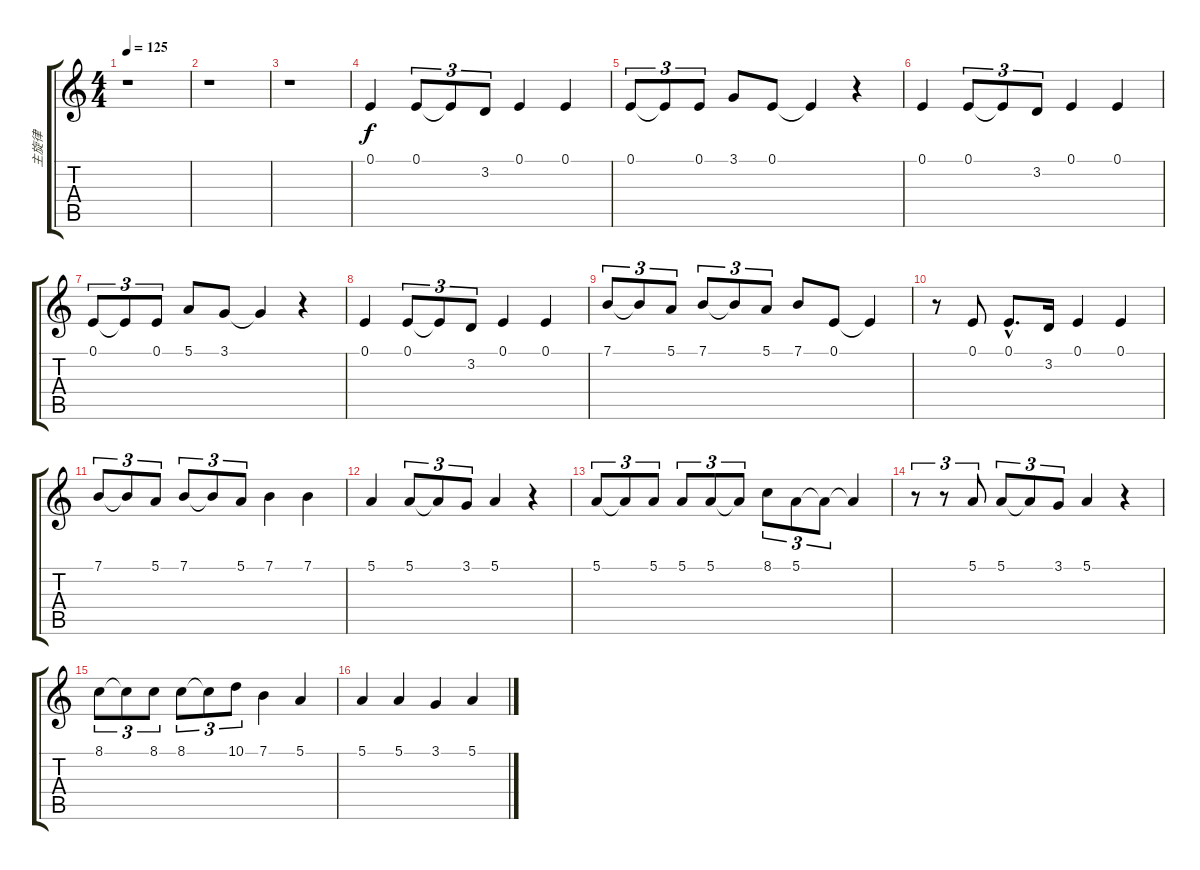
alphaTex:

\track ("主旋律" "主旋律") {instrument choiraahs}
\staff {score tabs}
\tuning (E4 B3 G3 D3 A2 E2) {hide}
\ts (4 4)
\tempo 125
\clef g2
\ks c
r.1{dy f} |
r.1 |
r.1 |
0.1.4 0.1.8{tu (3 2)} 0.1{t}.8{tu (3 2)} 3.2.8{tu (3 2)} 0.1.4 0.1.4 |
0.1.8{tu (3 2)} 0.1{t}.8{tu (3 2)} 0.1.8{tu (3 2)} 3.1.8 0.1.8 0.1{t}.4 r.4 |
0.1.4 0.1.8{tu (3 2)} 0.1{t}.8{tu (3 2)} 3.2.8{tu (3 2)} 0.1.4 0.1.4 |
0.1.8{tu (3 2)} 0.1{t}.8{tu (3 2)} 0.1.8{tu (3 2)} 5.1.8 3.1.8 3.1{t}.4 r.4 |
0.1.4 0.1.8{tu (3 2)} 0.1{t}.8{tu (3 2)} 3.2.8{tu (3 2)} 0.1.4 0.1.4 |
7.1.8{tu (3 2)} 7.1{t}.8{tu (3 2)} 5.1.8{tu (3 2)} 7.1.8{tu (3 2)} 7.1{t}.8{tu (3 2)} 5.1.8{tu (3 2)} 7.1.8 0.1.8 0.1{t}.4 |
r.8 0.1.8 0.1{hac}.8{d} 3.2.16 0.1.4 0.1.4 |
7.1.8{tu (3 2)} 7.1{t}.8{tu (3 2)} 5.1.8{tu (3 2)} 7.1.8{tu (3 2)} 7.1{t}.8{tu (3 2)} 5.1.8{tu (3 2)} 7.1.4 7.1.4 |
5.1.4 5.1.8{tu (3 2)} 5.1{t}.8{tu (3 2)} 3.1.8{tu (3 2)} 5.1.4 r.4 |
5.1.8{tu (3 2)} 5.1{t}.8{tu (3 2)} 5.1.8{tu (3 2)} 5.1.8{tu (3 2)} 5.1.8{tu (3 2)} 5.1{t}.8{tu (3 2)} 8.1.8{tu (3 2)} 5.1.8{tu (3 2)} 5.1{t}.8{tu (3 2)} 5.1{t}.4 |
r.8{tu (3 2)} r.8{tu (3 2)} 5.1.8{tu (3 2)} 5.1.8{tu (3 2)} 5.1{t}.8{tu (3 2)} 3.1.8{tu (3 2)} 5.1.4 r.4 |
8.1.8{tu (3 2)} 8.1{t}.8{tu (3 2)} 8.1.8{tu (3 2)} 8.1.8{tu (3 2)} 8.1{t}.8{tu (3 2)} 10.1.8{tu (3 2)} 7.1.4 5.1.4 |
5.1.4 5.1.4 3.1.4 5.1.4
